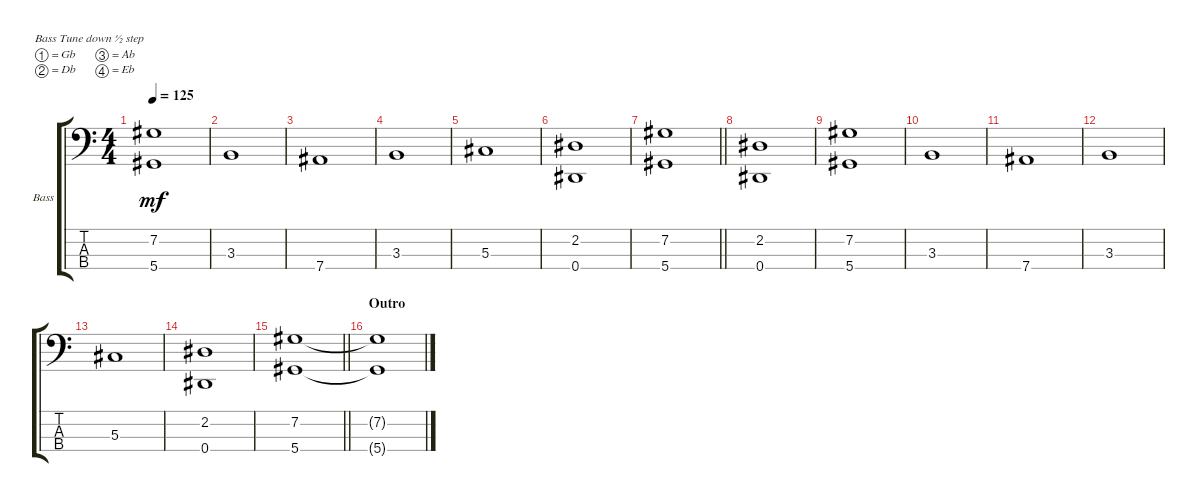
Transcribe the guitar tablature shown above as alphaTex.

\defaultSystemsLayout 4
\bracketExtendMode groupsimilarinstruments
\firstSystemTrackNameOrientation horizontal
\otherSystemsTrackNameOrientation horizontal
\chordDiagramsInScore
\track ("Bass" "Bass") {instrument electricbassfinger}
\staff {score tabs}
\tuning (Gb2 Db2 Ab1 Eb1)
\ts (4 4)
\tempo 125
\clef f4
\ks c
(5.4 7.2).1{dy mf} |
3.3.1 |
7.4.1 |
3.3.1 |
5.3.1 |
(0.4 2.2).1 |
\barLineRight lightlight
(5.4 7.2).1 |
(0.4 2.2).1 |
(5.4 7.2).1 |
3.3.1 |
7.4.1 |
3.3.1 |
5.3.1 |
(0.4 2.2).1 |
\barLineRight lightlight
(5.4 7.2).1 |
\section ("" "Outro")
(7.2{t} 5.4{t}).1
